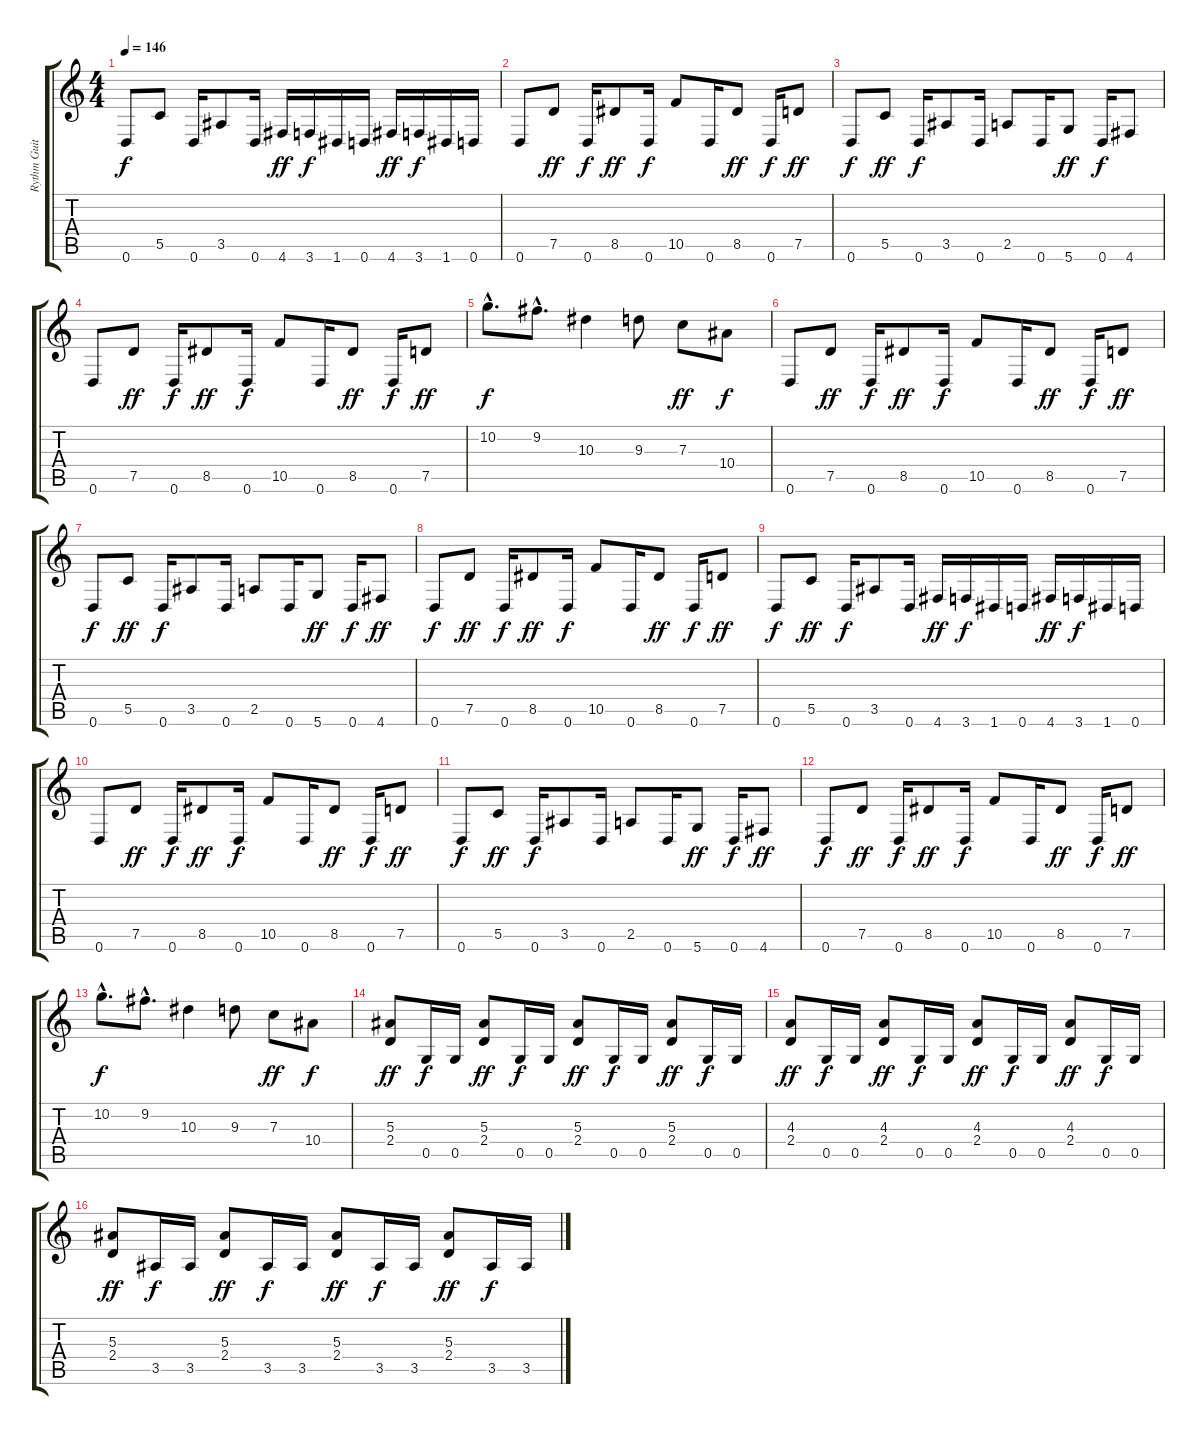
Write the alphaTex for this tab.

\track ("Rythm Guitar" "Rythm Guit") {instrument distortionguitar}
\staff {score tabs}
\tuning (D4 A3 F3 C3 G2 D2) {hide}
\ts (4 4)
\tempo 146
\clef g2
\ks c
0.6.8{dy f} 5.5.8 0.6.16 3.5.8 0.6.16 4.6.16{dy ff} 3.6.16{dy f} 1.6.16 0.6.16 4.6.16{dy ff} 3.6.16{dy f} 1.6.16 0.6.16 |
0.6.8 7.5.8{dy ff} 0.6.16{dy f} 8.5.8{dy ff} 0.6.16{dy f} 10.5.8 0.6.16 8.5.8{dy ff} 0.6.16{dy f} 7.5.8{dy ff} |
0.6.8{dy f} 5.5.8{dy ff} 0.6.16{dy f} 3.5.8 0.6.16 2.5.8 0.6.16 5.6.8{dy ff} 0.6.16{dy f} 4.6.8 |
0.6.8 7.5.8{dy ff} 0.6.16{dy f} 8.5.8{dy ff} 0.6.16{dy f} 10.5.8 0.6.16 8.5.8{dy ff} 0.6.16{dy f} 7.5.8{dy ff} |
10.2{hac}.8{d dy f} 9.2{hac}.8{d} 10.3.4 9.3.8 7.3.8{dy ff} 10.4.8{dy f} |
0.6.8 7.5.8{dy ff} 0.6.16{dy f} 8.5.8{dy ff} 0.6.16{dy f} 10.5.8 0.6.16 8.5.8{dy ff} 0.6.16{dy f} 7.5.8{dy ff} |
0.6.8{dy f} 5.5.8{dy ff} 0.6.16{dy f} 3.5.8 0.6.16 2.5.8 0.6.16 5.6.8{dy ff} 0.6.16{dy f} 4.6.8{dy ff} |
0.6.8{dy f} 7.5.8{dy ff} 0.6.16{dy f} 8.5.8{dy ff} 0.6.16{dy f} 10.5.8 0.6.16 8.5.8{dy ff} 0.6.16{dy f} 7.5.8{dy ff} |
0.6.8{dy f} 5.5.8{dy ff} 0.6.16{dy f} 3.5.8 0.6.16 4.6.16{dy ff} 3.6.16{dy f} 1.6.16 0.6.16 4.6.16{dy ff} 3.6.16{dy f} 1.6.16 0.6.16 |
0.6.8 7.5.8{dy ff} 0.6.16{dy f} 8.5.8{dy ff} 0.6.16{dy f} 10.5.8 0.6.16 8.5.8{dy ff} 0.6.16{dy f} 7.5.8{dy ff} |
0.6.8{dy f} 5.5.8{dy ff} 0.6.16{dy f} 3.5.8 0.6.16 2.5.8 0.6.16 5.6.8{dy ff} 0.6.16{dy f} 4.6.8{dy ff} |
0.6.8{dy f} 7.5.8{dy ff} 0.6.16{dy f} 8.5.8{dy ff} 0.6.16{dy f} 10.5.8 0.6.16 8.5.8{dy ff} 0.6.16{dy f} 7.5.8{dy ff} |
10.2{hac}.8{d dy f} 9.2{hac}.8{d} 10.3.4 9.3.8 7.3.8{dy ff} 10.4.8{dy f} |
(5.3 2.4).8{dy ff} 0.5.16{dy f} 0.5.16 (5.3 2.4).8{dy ff} 0.5.16{dy f} 0.5.16 (5.3 2.4).8{dy ff} 0.5.16{dy f} 0.5.16 (5.3 2.4).8{dy ff} 0.5.16{dy f} 0.5.16 |
(4.3 2.4).8{dy ff} 0.5.16{dy f} 0.5.16 (4.3 2.4).8{dy ff} 0.5.16{dy f} 0.5.16 (4.3 2.4).8{dy ff} 0.5.16{dy f} 0.5.16 (4.3 2.4).8{dy ff} 0.5.16{dy f} 0.5.16 |
(5.3 2.4).8{dy ff} 3.5.16{dy f} 3.5.16 (5.3 2.4).8{dy ff} 3.5.16{dy f} 3.5.16 (5.3 2.4).8{dy ff} 3.5.16{dy f} 3.5.16 (5.3 2.4).8{dy ff} 3.5.16{dy f} 3.5.16
